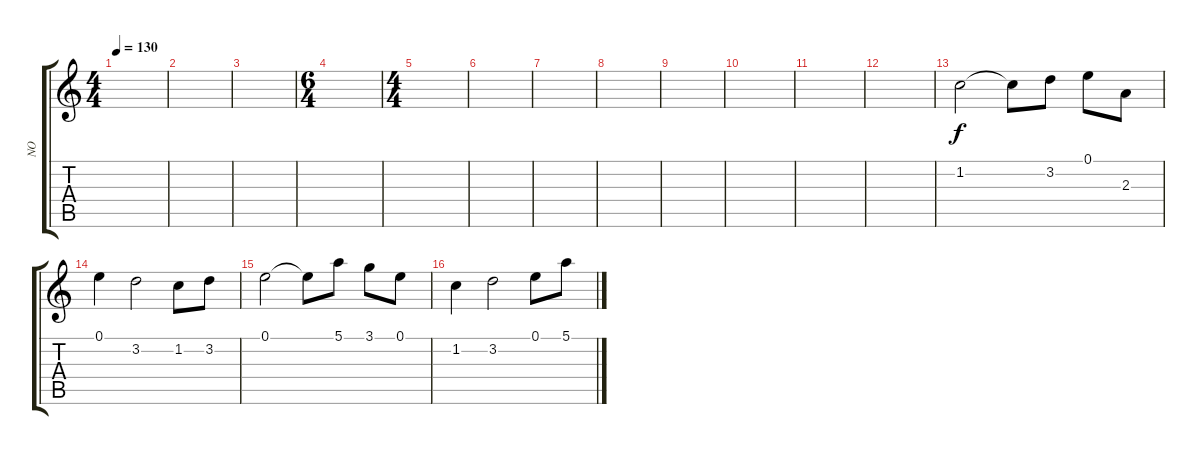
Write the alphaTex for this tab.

\track ("NO" "NO") {instrument stringensemble1}
\staff {score tabs}
\tuning (E5 B4 G4 D4 A3 D3) {hide}
\ts (4 4)
\tempo 130
\clef g2
\ks c
|
|
|
\ts (6 4)
|
\ts (4 4)
|
|
|
|
|
|
|
|
1.2.2{dy f} 1.2{t}.8 3.2.8 0.1.8 2.3.8 |
0.1.4 3.2.2 1.2.8 3.2.8 |
0.1.2 0.1{t}.8 5.1.8 3.1.8 0.1.8 |
1.2.4 3.2.2 0.1.8 5.1.8
